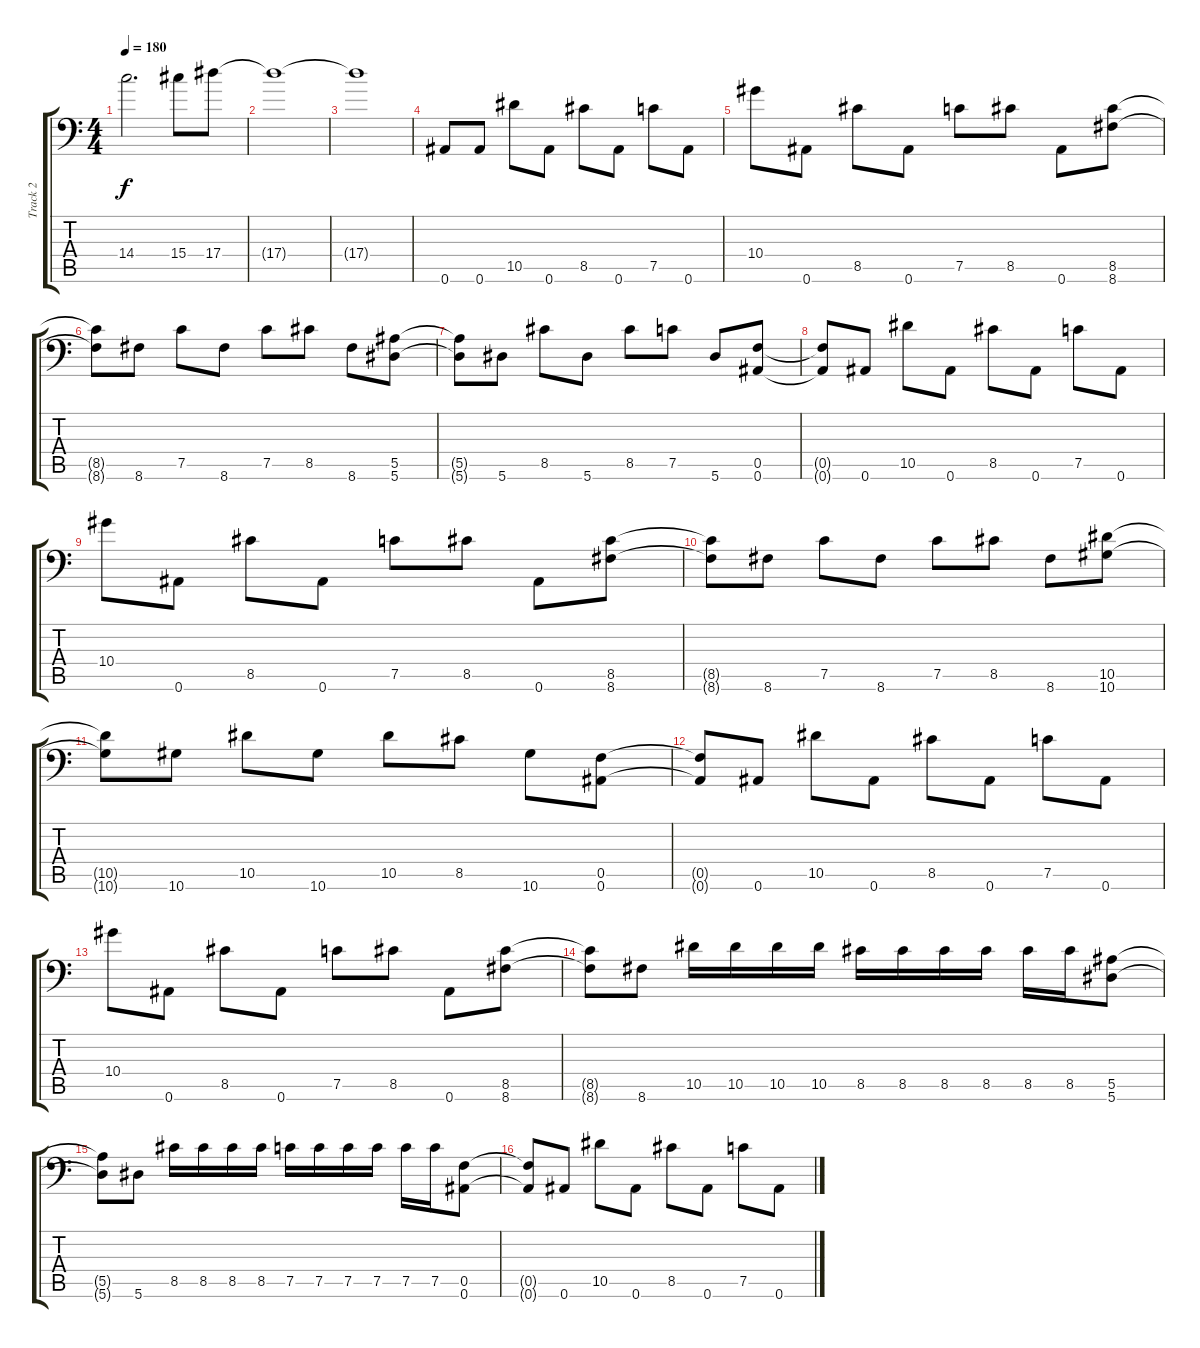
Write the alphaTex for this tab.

\track ("Track 2" "Track 2") {instrument distortionguitar}
\staff {score tabs}
\tuning (C4 G3 Eb3 Bb2 F2 Bb1) {hide}
\ts (4 4)
\tempo 180
\clef f4
\ks c
14.4{t}.2{d dy f} 15.4.8 17.4.8 |
17.4{t}.1 |
17.4{t}.1 |
0.6.8 0.6.8 10.5.8 0.6.8 8.5.8 0.6.8 7.5.8 0.6.8 |
10.4.8 0.6.8 8.5.8 0.6.8 7.5.8 8.5.8 0.6.8 (8.5 8.6).8 |
(8.5{t} 8.6{t}).8 8.6.8 7.5.8 8.6.8 7.5.8 8.5.8 8.6.8 (5.5 5.6).8 |
(5.5{t} 5.6{t}).8 5.6.8 8.5.8 5.6.8 8.5.8 7.5.8 5.6.8 (0.5 0.6).8 |
(0.5{t} 0.6{t}).8 0.6.8 10.5.8 0.6.8 8.5.8 0.6.8 7.5.8 0.6.8 |
10.4.8 0.6.8 8.5.8 0.6.8 7.5.8 8.5.8 0.6.8 (8.5 8.6).8 |
(8.5{t} 8.6{t}).8 8.6.8 7.5.8 8.6.8 7.5.8 8.5.8 8.6.8 (10.5 10.6).8 |
(10.5{t} 10.6{t}).8 10.6.8 10.5.8 10.6.8 10.5.8 8.5.8 10.6.8 (0.5 0.6).8 |
(0.5{t} 0.6{t}).8 0.6.8 10.5.8 0.6.8 8.5.8 0.6.8 7.5.8 0.6.8 |
10.4.8 0.6.8 8.5.8 0.6.8 7.5.8 8.5.8 0.6.8 (8.5 8.6).8 |
(8.5{t} 8.6{t}).8 8.6.8 10.5.16 10.5.16 10.5.16 10.5.16 8.5.16 8.5.16 8.5.16 8.5.16 8.5.16 8.5.16 (5.5 5.6).8 |
(5.5{t} 5.6{t}).8 5.6.8 8.5.16 8.5.16 8.5.16 8.5.16 7.5.16 7.5.16 7.5.16 7.5.16 7.5.16 7.5.16 (0.5 0.6).8 |
(0.5{t} 0.6{t}).8 0.6.8 10.5.8 0.6.8 8.5.8 0.6.8 7.5.8 0.6.8
